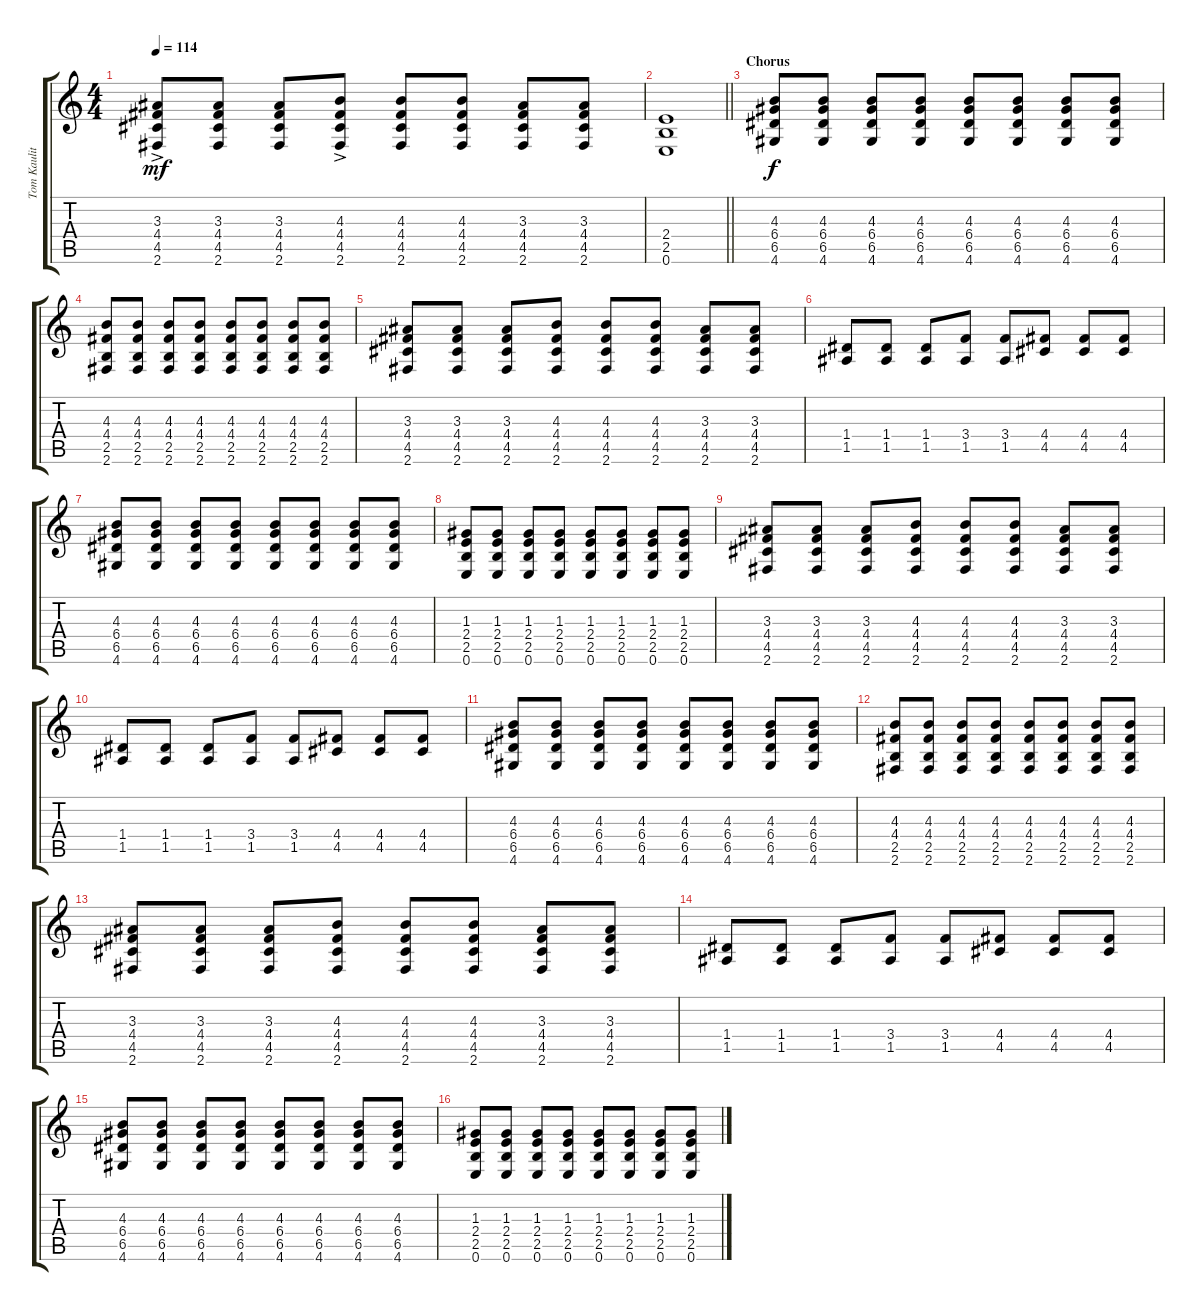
\track ("Tom Kaulitz (Main)" "Tom Kaulit") {instrument acousticguitarsteel}
\staff {score tabs}
\tuning (E4 B3 G3 D3 A2 E2) {hide}
\ts (4 4)
\tempo 114
\clef g2
\ks c
(3.3{ac} 4.4 4.5 2.6).8{dy mf} (3.3 4.4 4.5 2.6).8 (3.3 4.4 4.5 2.6).8 (4.3{ac} 4.4 4.5 2.6).8 (4.3 4.4 4.5 2.6).8 (4.3 4.4 4.5 2.6).8 (3.3 4.4 4.5 2.6).8 (3.3 4.4 4.5 2.6).8 |
\barLineRight lightlight
(2.4 2.5 0.6).1 |
\section ("" "Chorus")
(4.3 6.4 6.5 4.6).8{dy f} (4.3 6.4 6.5 4.6).8 (4.3 6.4 6.5 4.6).8 (4.3 6.4 6.5 4.6).8 (4.3 6.4 6.5 4.6).8 (4.3 6.4 6.5 4.6).8 (4.3 6.4 6.5 4.6).8 (4.3 6.4 6.5 4.6).8 |
(4.3 4.4 2.5 2.6).8 (4.3 4.4 2.5 2.6).8 (4.3 4.4 2.5 2.6).8 (4.3 4.4 2.5 2.6).8 (4.3 4.4 2.5 2.6).8 (4.3 4.4 2.5 2.6).8 (4.3 4.4 2.5 2.6).8 (4.3 4.4 2.5 2.6).8 |
(3.3 4.4 4.5 2.6).8 (3.3 4.4 4.5 2.6).8 (3.3 4.4 4.5 2.6).8 (4.3 4.4 4.5 2.6).8 (4.3 4.4 4.5 2.6).8 (4.3 4.4 4.5 2.6).8 (3.3 4.4 4.5 2.6).8 (3.3 4.4 4.5 2.6).8 |
(1.4 1.5).8 (1.4 1.5).8 (1.4 1.5).8 (3.4 1.5).8 (3.4 1.5).8 (4.4 4.5).8 (4.4 4.5).8 (4.4 4.5).8 |
(4.3 6.4 6.5 4.6).8 (4.3 6.4 6.5 4.6).8 (4.3 6.4 6.5 4.6).8 (4.3 6.4 6.5 4.6).8 (4.3 6.4 6.5 4.6).8 (4.3 6.4 6.5 4.6).8 (4.3 6.4 6.5 4.6).8 (4.3 6.4 6.5 4.6).8 |
(1.3 2.4 2.5 0.6).8 (1.3 2.4 2.5 0.6).8 (1.3 2.4 2.5 0.6).8 (1.3 2.4 2.5 0.6).8 (1.3 2.4 2.5 0.6).8 (1.3 2.4 2.5 0.6).8 (1.3 2.4 2.5 0.6).8 (1.3 2.4 2.5 0.6).8 |
(3.3 4.4 4.5 2.6).8 (3.3 4.4 4.5 2.6).8 (3.3 4.4 4.5 2.6).8 (4.3 4.4 4.5 2.6).8 (4.3 4.4 4.5 2.6).8 (4.3 4.4 4.5 2.6).8 (3.3 4.4 4.5 2.6).8 (3.3 4.4 4.5 2.6).8 |
(1.4 1.5).8 (1.4 1.5).8 (1.4 1.5).8 (3.4 1.5).8 (3.4 1.5).8 (4.4 4.5).8 (4.4 4.5).8 (4.4 4.5).8 |
(4.3 6.4 6.5 4.6).8 (4.3 6.4 6.5 4.6).8 (4.3 6.4 6.5 4.6).8 (4.3 6.4 6.5 4.6).8 (4.3 6.4 6.5 4.6).8 (4.3 6.4 6.5 4.6).8 (4.3 6.4 6.5 4.6).8 (4.3 6.4 6.5 4.6).8 |
(4.3 4.4 2.5 2.6).8 (4.3 4.4 2.5 2.6).8 (4.3 4.4 2.5 2.6).8 (4.3 4.4 2.5 2.6).8 (4.3 4.4 2.5 2.6).8 (4.3 4.4 2.5 2.6).8 (4.3 4.4 2.5 2.6).8 (4.3 4.4 2.5 2.6).8 |
(3.3 4.4 4.5 2.6).8 (3.3 4.4 4.5 2.6).8 (3.3 4.4 4.5 2.6).8 (4.3 4.4 4.5 2.6).8 (4.3 4.4 4.5 2.6).8 (4.3 4.4 4.5 2.6).8 (3.3 4.4 4.5 2.6).8 (3.3 4.4 4.5 2.6).8 |
(1.4 1.5).8 (1.4 1.5).8 (1.4 1.5).8 (3.4 1.5).8 (3.4 1.5).8 (4.4 4.5).8 (4.4 4.5).8 (4.4 4.5).8 |
(4.3 6.4 6.5 4.6).8 (4.3 6.4 6.5 4.6).8 (4.3 6.4 6.5 4.6).8 (4.3 6.4 6.5 4.6).8 (4.3 6.4 6.5 4.6).8 (4.3 6.4 6.5 4.6).8 (4.3 6.4 6.5 4.6).8 (4.3 6.4 6.5 4.6).8 |
(1.3 2.4 2.5 0.6).8 (1.3 2.4 2.5 0.6).8 (1.3 2.4 2.5 0.6).8 (1.3 2.4 2.5 0.6).8 (1.3 2.4 2.5 0.6).8 (1.3 2.4 2.5 0.6).8 (1.3 2.4 2.5 0.6).8 (1.3 2.4 2.5 0.6).8
